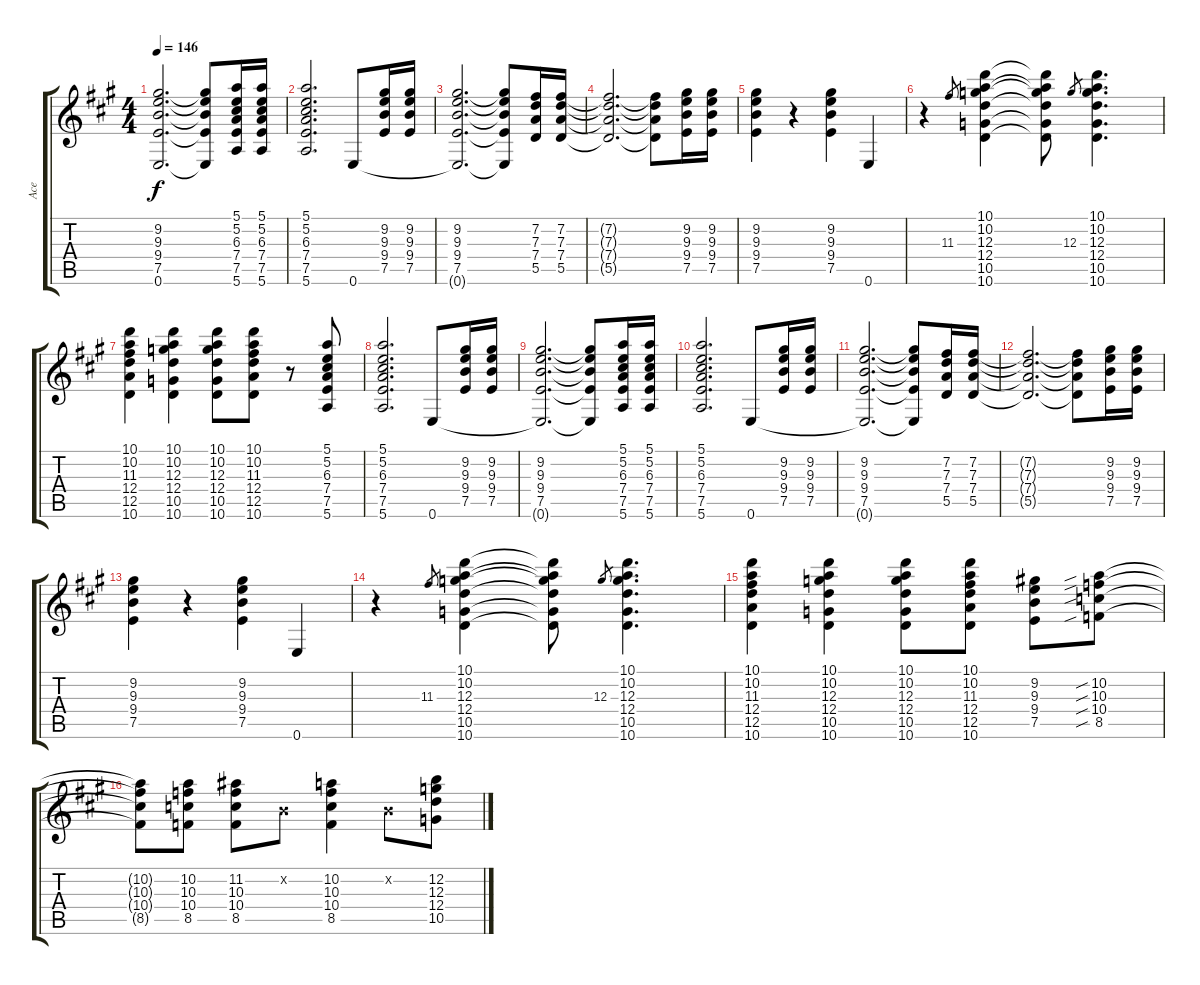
\track ("Ace" "Ace") {instrument distortionguitar}
\staff {score tabs}
\tuning (E4 B3 G3 D3 A2 E2) {hide}
\ts (4 4)
\tempo 146
\clef g2
\ks a
(9.2 9.3 9.4 7.5 0.6{t}).2{d dy f} (9.2{t} 9.3{t} 9.4{t} 7.5{t} 0.6{t}).8 (5.1 5.2 6.3 7.4 7.5 5.6).16 (5.1 5.2 6.3 7.4 7.5 5.6).16 |
(5.1 5.2 6.3 7.4 7.5 5.6).2{d} 0.6.8 (9.2 9.3 9.4 7.5).16 (9.2 9.3 9.4 7.5).16 |
(9.2 9.3 9.4 7.5 0.6{t}).2{d} (9.2{t} 9.3{t} 9.4{t} 7.5{t} 0.6{t}).8 (7.2 7.3 7.4 5.5).16 (7.2 7.3 7.4 5.5).16 |
(7.2{t} 7.3{t} 7.4{t} 5.5{t}).2{d} (7.2{t} 7.3{t} 7.4{t} 5.5{t}).8 (9.2 9.3 9.4 7.5).16 (9.2 9.3 9.4 7.5).16 |
(9.2 9.3 9.4 7.5).4 r.4 (9.2 9.3 9.4 7.5).4 0.6.4 |
r.4 11.3.8{gr} (10.1 10.2 12.3 12.4 10.5 10.6).4 (10.1{t} 10.2{t} 12.3{t} 12.4{t} 10.5{t} 10.6{t}).8 12.3.8{gr} (10.1 10.2 12.3 12.4 10.5 10.6).4{d} |
(10.1 10.2 11.3 12.4 12.5 10.6).4 (10.1 10.2 12.3 12.4 10.5 10.6).4 (10.1 10.2 12.3 12.4 10.5 10.6).8 (10.1 10.2 11.3 12.4 12.5 10.6).8 r.8 (5.1 5.2 6.3 7.4 7.5 5.6).8 |
(5.1 5.2 6.3 7.4 7.5 5.6).2{d} 0.6.8 (9.2 9.3 9.4 7.5).16 (9.2 9.3 9.4 7.5).16 |
(9.2 9.3 9.4 7.5 0.6{t}).2{d} (9.2{t} 9.3{t} 9.4{t} 7.5{t} 0.6{t}).8 (5.1 5.2 6.3 7.4 7.5 5.6).16 (5.1 5.2 6.3 7.4 7.5 5.6).16 |
(5.1 5.2 6.3 7.4 7.5 5.6).2{d} 0.6.8 (9.2 9.3 9.4 7.5).16 (9.2 9.3 9.4 7.5).16 |
(9.2 9.3 9.4 7.5 0.6{t}).2{d} (9.2{t} 9.3{t} 9.4{t} 7.5{t} 0.6{t}).8 (7.2 7.3 7.4 5.5).16 (7.2 7.3 7.4 5.5).16 |
(7.2{t} 7.3{t} 7.4{t} 5.5{t}).2{d} (7.2{t} 7.3{t} 7.4{t} 5.5{t}).8 (9.2 9.3 9.4 7.5).16 (9.2 9.3 9.4 7.5).16 |
(9.2 9.3 9.4 7.5).4 r.4 (9.2 9.3 9.4 7.5).4 0.6.4 |
r.4 11.3.8{gr} (10.1 10.2 12.3 12.4 10.5 10.6).4 (10.1{t} 10.2{t} 12.3{t} 12.4{t} 10.5{t} 10.6{t}).8 12.3.8{gr} (10.1 10.2 12.3 12.4 10.5 10.6).4{d} |
(10.1 10.2 11.3 12.4 12.5 10.6).4 (10.1 10.2 12.3 12.4 10.5 10.6).4 (10.1 10.2 12.3 12.4 10.5 10.6).8 (10.1 10.2 11.3 12.4 12.5 10.6).8 (9.2 9.3 9.4 7.5).8 (10.2{sib} 10.3{sib} 10.4{sib} 8.5{sib}).8 |
(10.2{t} 10.3{t} 10.4{t} 8.5{t}).8 (10.2 10.3 10.4 8.5).8 (11.2 10.3 10.4 8.5).8 0.2{x}.8 (10.2 10.3 10.4 8.5).4 0.2{x}.8 (12.2 12.3 12.4 10.5).8
